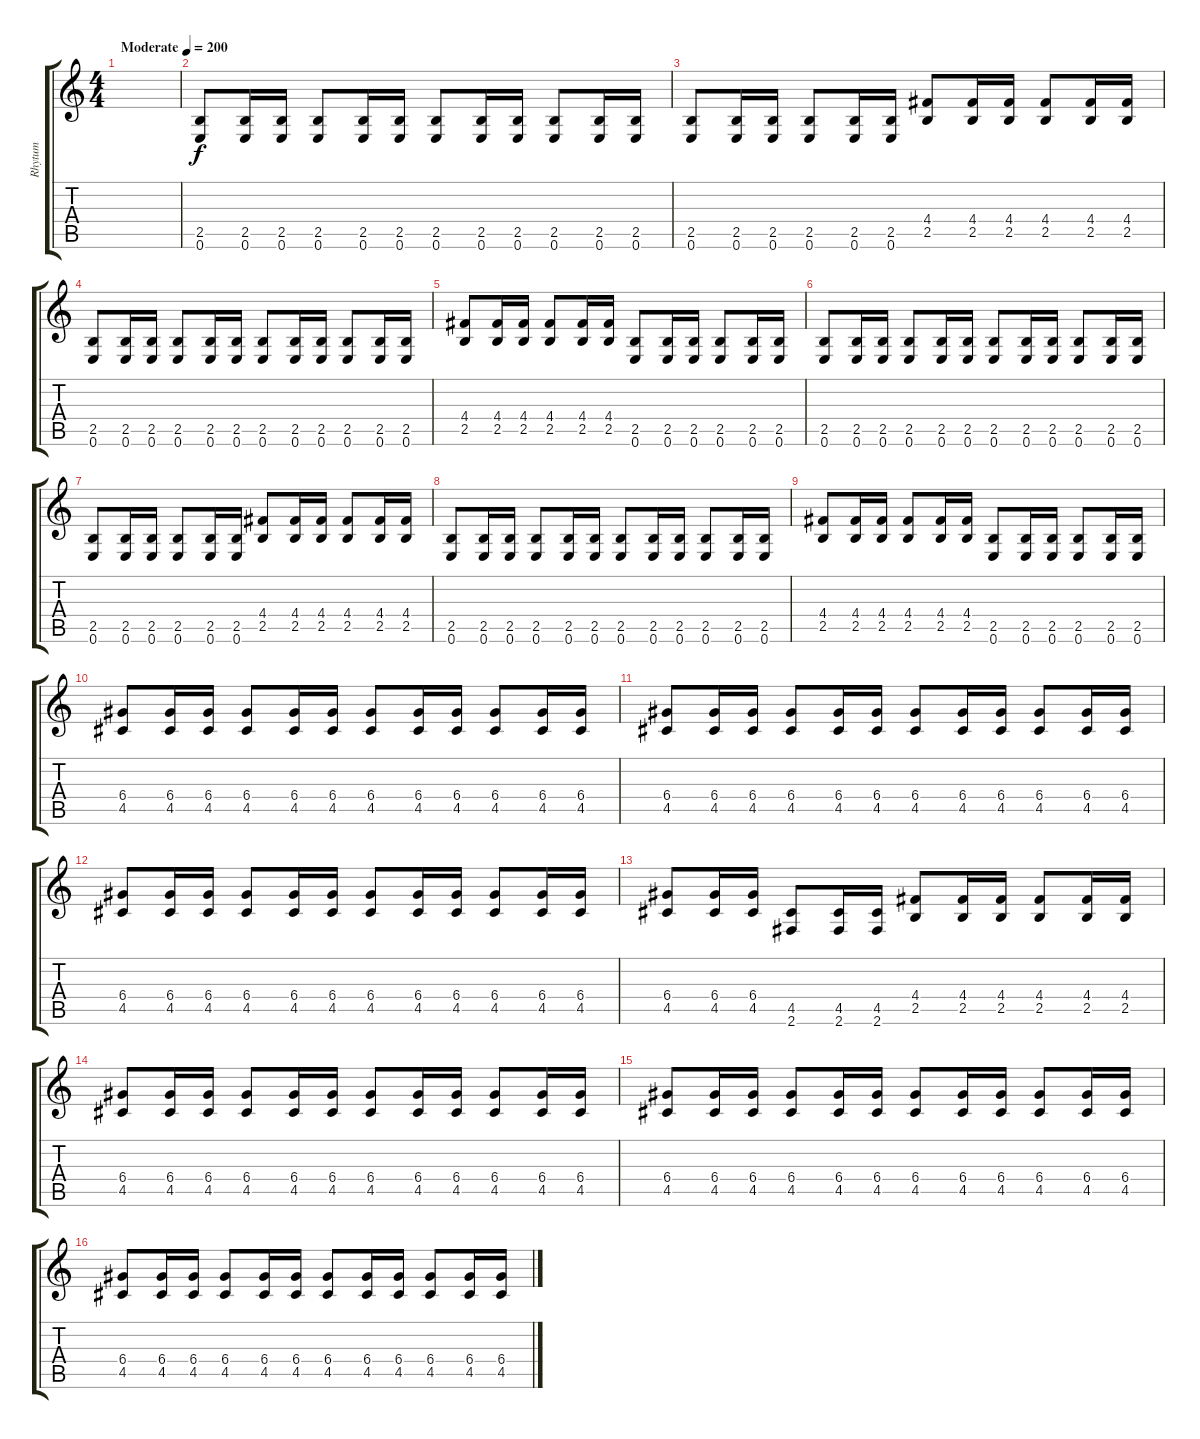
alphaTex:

\track ("Rhytum" "Rhytum") {instrument distortionguitar}
\staff {score tabs}
\tuning (E4 B3 G3 D3 A2 E2) {hide}
\ts (4 4)
\tempo (200 "Moderate")
\clef g2
\ks c
|
(2.5 0.6).8 (2.5 0.6).16 (2.5 0.6).16 (2.5 0.6).8 (2.5 0.6).16 (2.5 0.6).16 (2.5 0.6).8 (2.5 0.6).16 (2.5 0.6).16 (2.5 0.6).8 (2.5 0.6).16 (2.5 0.6).16 |
(2.5 0.6).8 (2.5 0.6).16 (2.5 0.6).16 (2.5 0.6).8 (2.5 0.6).16 (2.5 0.6).16 (4.4 2.5).8 (4.4 2.5).16 (4.4 2.5).16 (4.4 2.5).8 (4.4 2.5).16 (4.4 2.5).16 |
(2.5 0.6).8 (2.5 0.6).16 (2.5 0.6).16 (2.5 0.6).8 (2.5 0.6).16 (2.5 0.6).16 (2.5 0.6).8 (2.5 0.6).16 (2.5 0.6).16 (2.5 0.6).8 (2.5 0.6).16 (2.5 0.6).16 |
(4.4 2.5).8 (4.4 2.5).16 (4.4 2.5).16 (4.4 2.5).8 (4.4 2.5).16 (4.4 2.5).16 (2.5 0.6).8 (2.5 0.6).16 (2.5 0.6).16 (2.5 0.6).8 (2.5 0.6).16 (2.5 0.6).16 |
(2.5 0.6).8 (2.5 0.6).16 (2.5 0.6).16 (2.5 0.6).8 (2.5 0.6).16 (2.5 0.6).16 (2.5 0.6).8 (2.5 0.6).16 (2.5 0.6).16 (2.5 0.6).8 (2.5 0.6).16 (2.5 0.6).16 |
(2.5 0.6).8 (2.5 0.6).16 (2.5 0.6).16 (2.5 0.6).8 (2.5 0.6).16 (2.5 0.6).16 (4.4 2.5).8 (4.4 2.5).16 (4.4 2.5).16 (4.4 2.5).8 (4.4 2.5).16 (4.4 2.5).16 |
(2.5 0.6).8 (2.5 0.6).16 (2.5 0.6).16 (2.5 0.6).8 (2.5 0.6).16 (2.5 0.6).16 (2.5 0.6).8 (2.5 0.6).16 (2.5 0.6).16 (2.5 0.6).8 (2.5 0.6).16 (2.5 0.6).16 |
(4.4 2.5).8 (4.4 2.5).16 (4.4 2.5).16 (4.4 2.5).8 (4.4 2.5).16 (4.4 2.5).16 (2.5 0.6).8 (2.5 0.6).16 (2.5 0.6).16 (2.5 0.6).8 (2.5 0.6).16 (2.5 0.6).16 |
(6.4 4.5).8 (6.4 4.5).16 (6.4 4.5).16 (6.4 4.5).8 (6.4 4.5).16 (6.4 4.5).16 (6.4 4.5).8 (6.4 4.5).16 (6.4 4.5).16 (6.4 4.5).8 (6.4 4.5).16 (6.4 4.5).16 |
(6.4 4.5).8 (6.4 4.5).16 (6.4 4.5).16 (6.4 4.5).8 (6.4 4.5).16 (6.4 4.5).16 (6.4 4.5).8 (6.4 4.5).16 (6.4 4.5).16 (6.4 4.5).8 (6.4 4.5).16 (6.4 4.5).16 |
(6.4 4.5).8 (6.4 4.5).16 (6.4 4.5).16 (6.4 4.5).8 (6.4 4.5).16 (6.4 4.5).16 (6.4 4.5).8 (6.4 4.5).16 (6.4 4.5).16 (6.4 4.5).8 (6.4 4.5).16 (6.4 4.5).16 |
(6.4 4.5).8 (6.4 4.5).16 (6.4 4.5).16 (4.5 2.6).8 (4.5 2.6).16 (4.5 2.6).16 (4.4 2.5).8 (4.4 2.5).16 (4.4 2.5).16 (4.4 2.5).8 (4.4 2.5).16 (4.4 2.5).16 |
(6.4 4.5).8 (6.4 4.5).16 (6.4 4.5).16 (6.4 4.5).8 (6.4 4.5).16 (6.4 4.5).16 (6.4 4.5).8 (6.4 4.5).16 (6.4 4.5).16 (6.4 4.5).8 (6.4 4.5).16 (6.4 4.5).16 |
(6.4 4.5).8 (6.4 4.5).16 (6.4 4.5).16 (6.4 4.5).8 (6.4 4.5).16 (6.4 4.5).16 (6.4 4.5).8 (6.4 4.5).16 (6.4 4.5).16 (6.4 4.5).8 (6.4 4.5).16 (6.4 4.5).16 |
(6.4 4.5).8 (6.4 4.5).16 (6.4 4.5).16 (6.4 4.5).8 (6.4 4.5).16 (6.4 4.5).16 (6.4 4.5).8 (6.4 4.5).16 (6.4 4.5).16 (6.4 4.5).8 (6.4 4.5).16 (6.4 4.5).16
